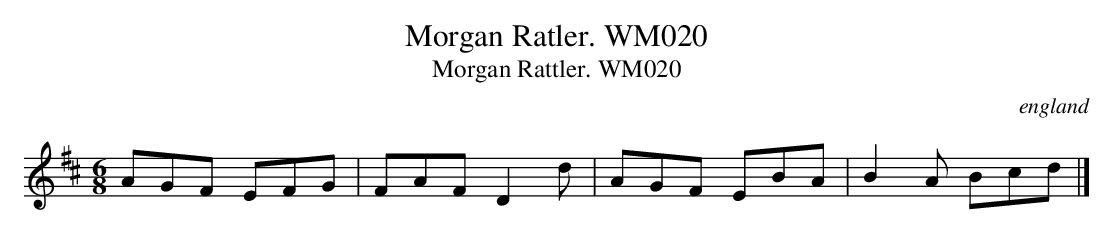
X:1
T:Morgan Ratler. WM020
T:Morgan Rattler. WM020
O:england
M:6/8
L:1/8
K:D
AGF EFG|FAFD2d|AGF EBA|B2A Bcd|]
